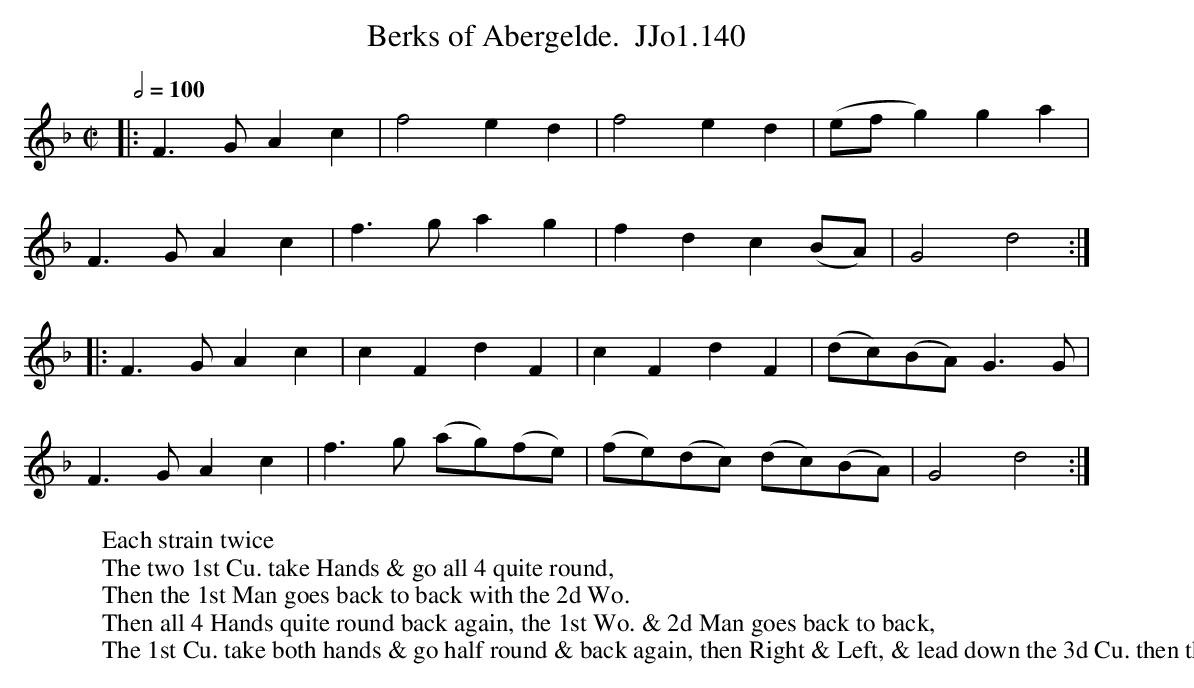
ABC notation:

X:1
T:Berks of Abergelde.  JJo1.140
M:C|
L:1/8
Q:1/2=100
K:F
|: F3G A2c2 | f4 e2d2 | f4 e2d2 | (efg2) g2a2 |
F3G A2c2 | f3g a2g2 | f2d2 c2(BA) | G4 d4 :|
|: F3G A2c2 | c2F2 d2F2 | c2F2 d2F2 | (dc)(BA) G3G |
F3G A2c2 | f3g (ag)(fe) | (fe)(dc) (dc)(BA) | G4 d4 :|
W:Each strain twice
W:The two 1st Cu. take Hands & go all 4 quite round,
W:Then the 1st Man goes back to back with the 2d Wo.
W:Then all 4 Hands quite round back again, the 1st Wo. & 2d Man goes back to back,
W:The 1st Cu. take both hands & go half round & back again, then Right & Left, & lead down the 3d Cu. then thro' the 1st Cu.
